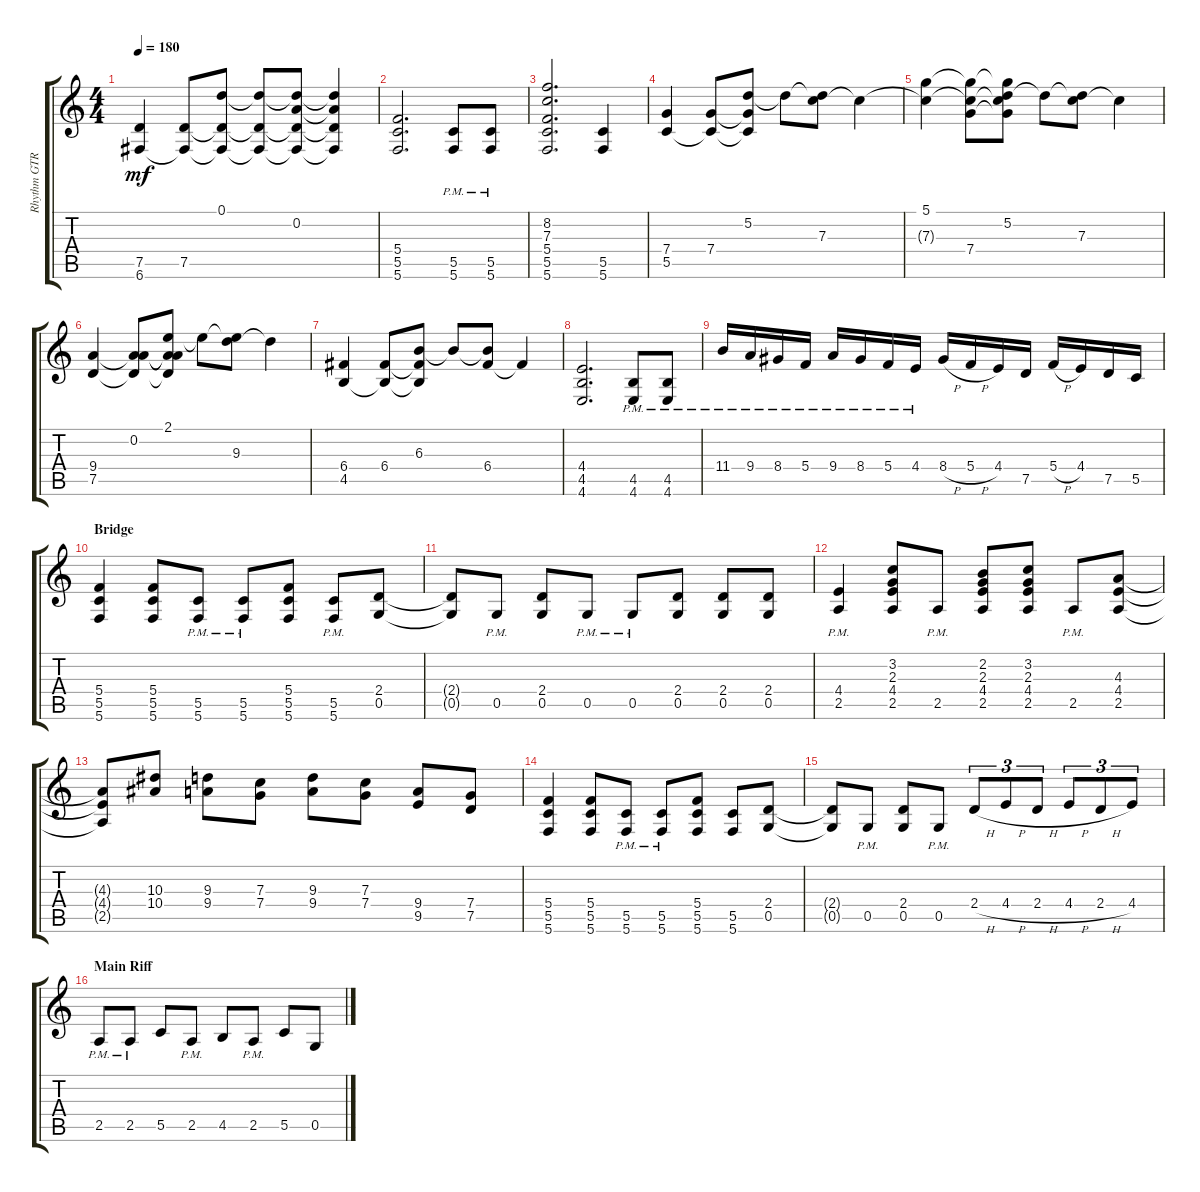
\track ("Rhythm GTR 2" "Rhythm GTR") {instrument distortionguitar}
\staff {score tabs}
\tuning (D4 A3 F3 C3 G2 C2) {hide}
\ts (4 4)
\tempo 180
\clef g2
\ks aminor
(7.5 6.6).4{dy mf} (7.5 6.6{t}).8 (0.1 7.5{t} 6.6{t}).8 (0.1{t} 7.5{t} 6.6{t}).8 (0.1{t} 0.2 7.5{t} 6.6{t}).8 (0.1{t} 0.2{t} 7.5{t} 6.6{t}).4 |
(5.4 5.5 5.6).2{d} (5.5{pm} 5.6{pm}).8 (5.5{pm} 5.6{pm}).8 |
(8.2 7.3 5.4 5.5 5.6).2{d} (5.5 5.6).4 |
(7.4 5.5).4 (7.4 5.5{t}).8 (5.2 7.4{t} 5.5{t}).8 5.2{t}.8 (5.2{t} 7.3).8 7.3{t}.4 |
(5.1 7.3{t}).4 (5.1{t} 7.3{t} 7.4).8 (5.1{t} 5.2 7.3{t} 7.4{t}).8 5.2{t}.8 (5.2{t} 7.3).8 7.3{t}.4 |
(9.4 7.5).4 (0.2 9.4{t} 7.5{t}).8 (2.1 0.2{t} 9.4{t} 7.5{t}).8 2.1{t}.8 (2.1{t} 9.3).8 9.3{t}.4 |
(6.4 4.5).4 (6.4 4.5{t}).8 (6.3 6.4{t} 4.5{t}).8 6.3{t}.8 (6.3{t} 6.4).8 6.4{t}.4 |
(4.4 4.5 4.6).2{d} (4.5{pm} 4.6{pm}).8 (4.5{pm} 4.6{pm}).8 |
11.4{pm}.16 9.4{pm}.16 8.4{pm}.16 5.4{pm}.16 9.4{pm}.16 8.4{pm}.16 5.4{pm}.16 4.4{pm}.16 8.4{h}.16 5.4{h}.16 4.4.16 7.5.16 5.4{h}.16 4.4.16 7.5.16 5.5.16 |
\section ("" "Bridge")
(5.4 5.5 5.6).4 (5.4 5.5 5.6).8 (5.5{pm} 5.6{pm}).8 (5.5{pm} 5.6{pm}).8 (5.4 5.5 5.6).8 (5.5{pm} 5.6{pm}).8 (2.4 0.5).8 |
(2.4{t} 0.5{t}).8 0.5{pm}.8 (2.4 0.5).8 0.5{pm}.8 0.5{pm}.8 (2.4 0.5).8 (2.4 0.5).8 (2.4 0.5).8 |
(4.4{pm} 2.5{pm}).4 (3.2 2.3 4.4 2.5).8 2.5{pm}.8 (2.2 2.3 4.4 2.5).8 (3.2 2.3 4.4 2.5).8 2.5{pm}.8 (4.3 4.4 2.5).8 |
(4.3{t} 4.4{t} 2.5{t}).8 (10.3 10.4).8 (9.3 9.4).8 (7.3 7.4).8 (9.3 9.4).8 (7.3 7.4).8 (9.4 9.5).8 (7.4 7.5).8 |
(5.4 5.5 5.6).4 (5.4 5.5 5.6).8 (5.5{pm} 5.6{pm}).8 (5.5{pm} 5.6{pm}).8 (5.4 5.5 5.6).8 (5.5 5.6).8 (2.4 0.5).8 |
(2.4{t} 0.5{t}).8 0.5{pm}.8 (2.4 0.5).8 0.5{pm}.8 2.4{h}.8{tu (3 2)} 4.4{h}.8{tu (3 2)} 2.4{h}.8{tu (3 2)} 4.4{h}.8{tu (3 2)} 2.4{h}.8{tu (3 2)} 4.4.8{tu (3 2)} |
\section ("" "Main Riff")
2.5{pm}.8 2.5{pm}.8 5.5.8 2.5{pm}.8 4.5.8 2.5{pm}.8 5.5.8 0.5.8
